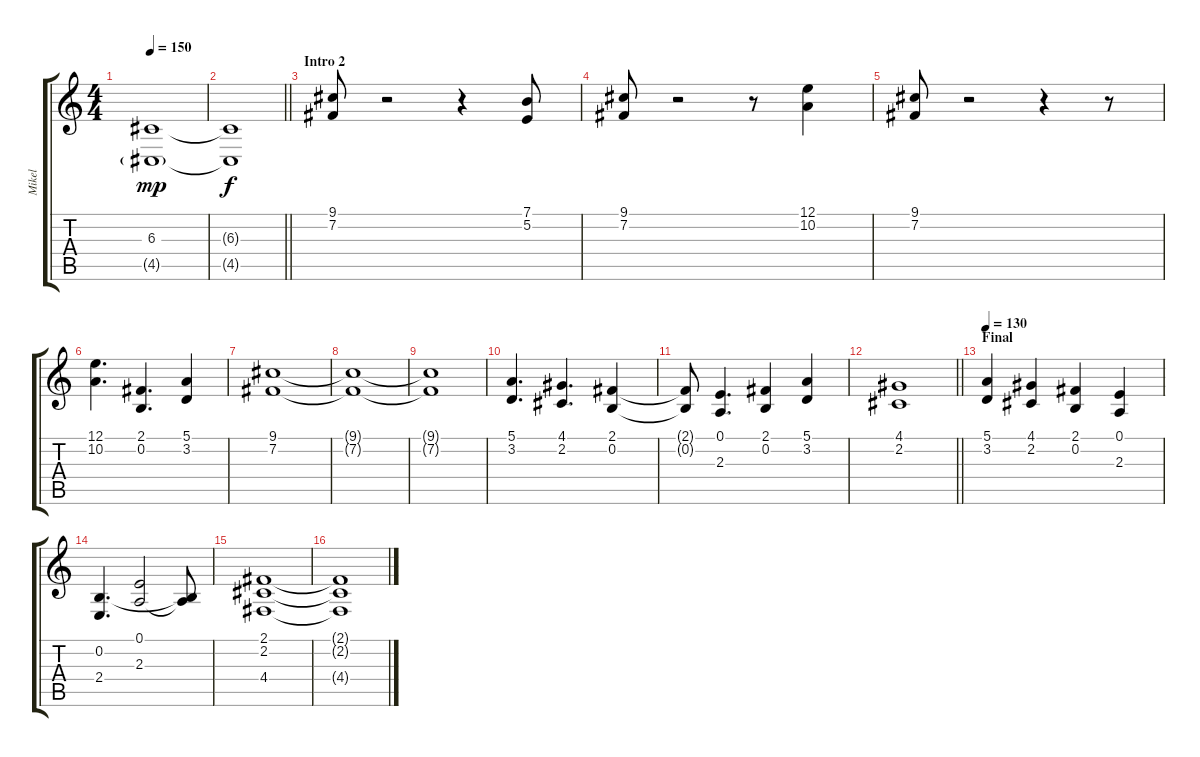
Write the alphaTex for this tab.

\track ("Mikel" "Mikel") {instrument stringensemble1}
\staff {score tabs}
\tuning (E4 B3 G3 D3 A2 E2) {hide}
\ts (4 4)
\tempo 150
\clef g2
\ks c
(6.3 4.5{g}).1{dy mp} |
\barLineRight lightlight
(6.3{t} 4.5{t}).1{dy f} |
\section ("" "Intro 2")
(9.1 7.2).8 r.2 r.4 (7.1 5.2).8 |
(9.1 7.2).8 r.2 r.8 (12.1 10.2).4 |
(9.1 7.2).8 r.2 r.4 r.8 |
(12.1 10.2).4{d} (2.1 0.2).4{d} (5.1 3.2).4 |
(9.1 7.2).1 |
(9.1{t} 7.2{t}).1 |
(9.1{t} 7.2{t}).1 |
(5.1 3.2).4{d} (4.1 2.2).4{d} (2.1 0.2).4 |
(2.1{t} 0.2{t}).8 (0.1 2.3).4{d} (2.1 0.2).4 (5.1 3.2).4 |
\barLineRight lightlight
(4.1 2.2).1 |
\section ("" "Final")
\tempo 130
(5.1 3.2).4 (4.1 2.2).4 (2.1 0.2).4 (0.1 2.3).4 |
(0.2 2.4).4{d} (0.1 2.3).2 (0.2{t} 2.3{t}).8 |
(2.1 2.2 4.4).1 |
(2.1{t} 2.2{t} 4.4{t}).1
